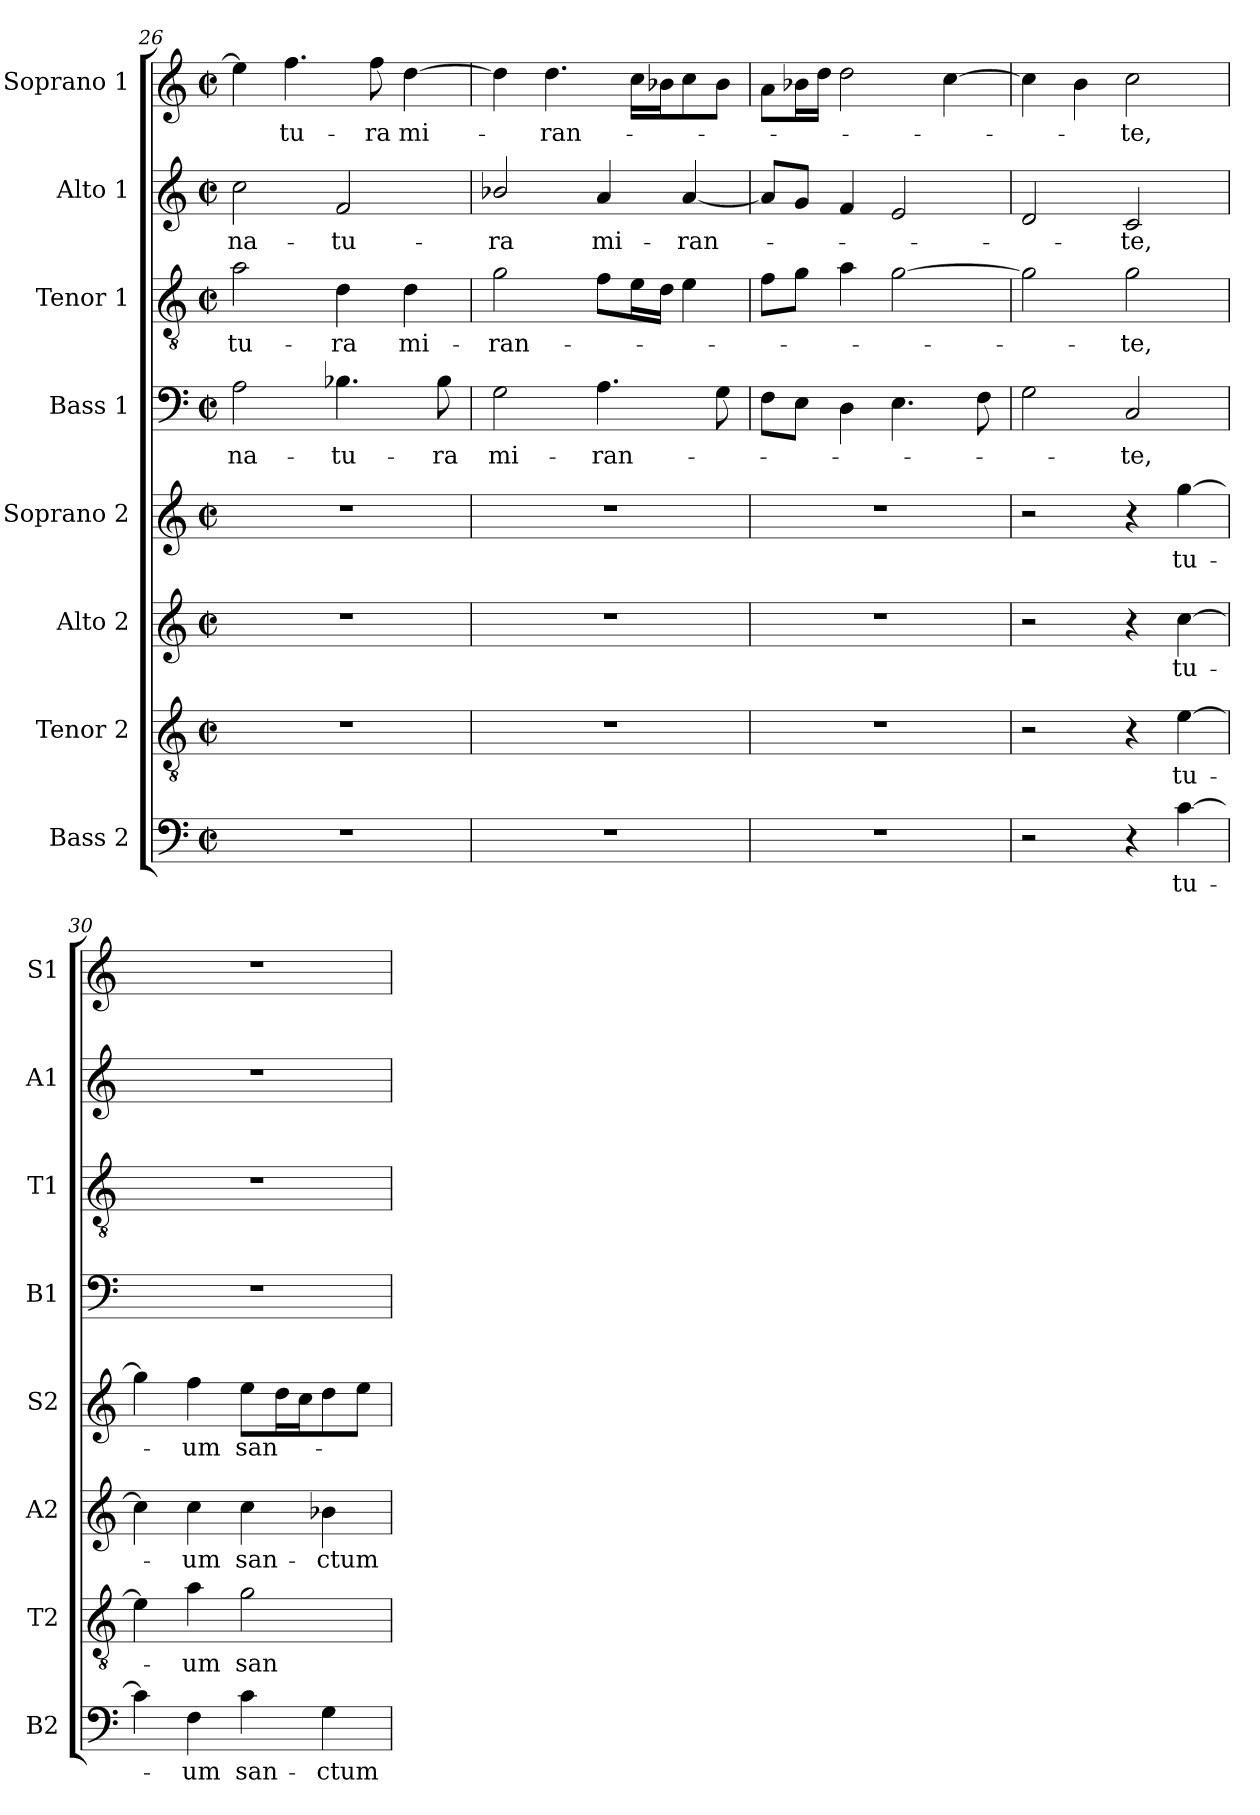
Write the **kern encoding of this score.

**kern	**text	**kern	**text	**kern	**text	**kern	**text	**kern	**text	**kern	**text	**kern	**text	**kern	**text
*part8	*part8	*part7	*part7	*part6	*part6	*part5	*part5	*part4	*part4	*part3	*part3	*part2	*part2	*part1	*part1
*staff8	*staff8	*staff7	*staff7	*staff6	*staff6	*staff5	*staff5	*staff4	*staff4	*staff3	*staff3	*staff2	*staff2	*staff1	*staff1
*I"Bass 2	*	*I"Tenor 2	*	*I"Alto 2	*	*I"Soprano 2	*	*I"Bass 1	*	*I"Tenor 1	*	*I"Alto 1	*	*I"Soprano 1	*
*I'B2	*	*I'T2	*	*I'A2	*	*I'S2	*	*I'B1	*	*I'T1	*	*I'A1	*	*I'S1	*
*clefF4	*	*clefGv2	*	*clefG2	*	*clefG2	*	*clefF4	*	*clefGv2	*	*clefG2	*	*clefG2	*
*k[]	*	*k[]	*	*k[]	*	*k[]	*	*k[]	*	*k[]	*	*k[]	*	*k[]	*
*C:	*	*C:	*	*C:	*	*C:	*	*C:	*	*C:	*	*C:	*	*C:	*
*M2/2	*	*M2/2	*	*M2/2	*	*M2/2	*	*M2/2	*	*M2/2	*	*M2/2	*	*M2/2	*
*met(c|)	*	*met(c|)	*	*met(c|)	*	*met(c|)	*	*met(c|)	*	*met(c|)	*	*met(c|)	*	*met(c|)	*
=26	=26	=26	=26	=26	=26	=26	=26	=26	=26	=26	=26	=26	=26	=26	=26
1r	.	1r	.	1r	.	1r	.	2A\	na-	2a\	-tu-	2cc\	na-	4ee\]	.
.	.	.	.	.	.	.	.	.	.	.	.	.	.	4.ff\	-tu-
.	.	.	.	.	.	.	.	4.B-X\	-tu-	4d\	-ra	2f/	-tu-	.	.
.	.	.	.	.	.	.	.	.	.	.	.	.	.	8ff\	-ra
.	.	.	.	.	.	.	.	.	.	4d\	mi-	.	.	[>4dd\	mi-
.	.	.	.	.	.	.	.	8B-\	-ra	.	.	.	.	.	.
=27	=27	=27	=27	=27	=27	=27	=27	=27	=27	=27	=27	=27	=27	=27	=27
1r	.	1r	.	1r	.	1r	.	2G\	mi-	2g\	-ran-	2b-X/	-ra	4dd\]	.
.	.	.	.	.	.	.	.	.	.	.	.	.	.	4.dd\	-ran-
.	.	.	.	.	.	.	.	4.A\	-ran-	8f\L	.	4a/	mi-	.	.
.	.	.	.	.	.	.	.	.	.	16e\L	.	.	.	16cc\LL	.
.	.	.	.	.	.	.	.	.	.	16d\JJ	.	.	.	16b-X\J	.
.	.	.	.	.	.	.	.	.	.	4e\	.	[<4a/	-ran-	8cc\	.
.	.	.	.	.	.	.	.	8G\	.	.	.	.	.	8b-\J	.
=28	=28	=28	=28	=28	=28	=28	=28	=28	=28	=28	=28	=28	=28	=28	=28
1r	.	1r	.	1r	.	1r	.	8F\L	.	8f\L	.	8a/L]	.	8a\L	.
.	.	.	.	.	.	.	.	8E\J	.	8g\J	.	8g/J	.	16b-X\L	.
.	.	.	.	.	.	.	.	.	.	.	.	.	.	16dd\JJ	.
.	.	.	.	.	.	.	.	4D\	.	4a\	.	4f/	.	2dd\	.
.	.	.	.	.	.	.	.	4.E\	.	[>2g\	.	2e/	.	.	.
.	.	.	.	.	.	.	.	.	.	.	.	.	.	[>4cc\	.
.	.	.	.	.	.	.	.	8F\	.	.	.	.	.	.	.
!!LO:PB:g=z
=29	=29	=29	=29	=29	=29	=29	=29	=29	=29	=29	=29	=29	=29	=29	=29
2r	.	2r	.	2r	.	2r	.	2G\	.	2g\]	.	2d/	.	4cc\]	.
.	.	.	.	.	.	.	.	.	.	.	.	.	.	4b\	.
4r	.	4r	.	4r	.	4r	.	2C/	-te,	2g\	-te,	2c/	-te,	2cc\	-te,
[>4c\	tu-	[>4e\	tu-	[>4cc\	tu-	[>4gg\	tu-	.	.	.	.	.	.	.	.
=30	=30	=30	=30	=30	=30	=30	=30	=30	=30	=30	=30	=30	=30	=30	=30
4c\]	.	4e\]	.	4cc\]	.	4gg\]	.	1r	.	1r	.	1r	.	1r	.
4F\	-um	4a\	-um	4cc\	-um	4ff\	-um	.	.	.	.	.	.	.	.
4c\	san-	2g\	san-	4cc\	san-	8ee\L	san-	.	.	.	.	.	.	.	.
.	.	.	.	.	.	16dd\L	.	.	.	.	.	.	.	.	.
.	.	.	.	.	.	16cc\J	.	.	.	.	.	.	.	.	.
4G\	-ctum	.	.	4b-X\	-ctum	8dd\	.	.	.	.	.	.	.	.	.
.	.	.	.	.	.	8ee\J	.	.	.	.	.	.	.	.	.
=	=	=	=	=	=	=	=	=	=	=	=	=	=	=	=
*-	*-	*-	*-	*-	*-	*-	*-	*-	*-	*-	*-	*-	*-	*-	*-
